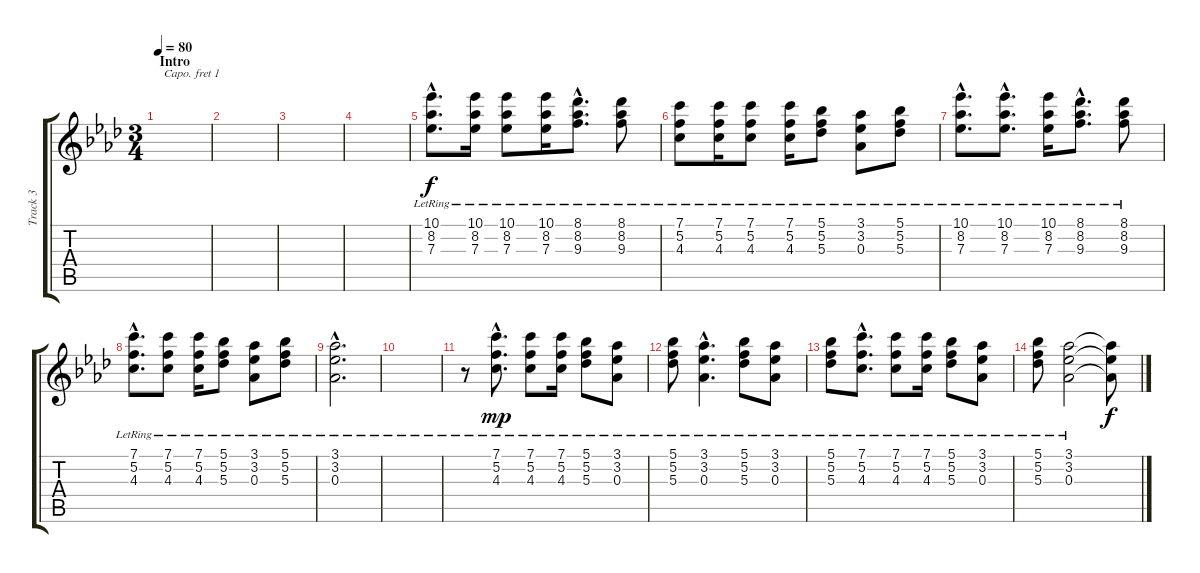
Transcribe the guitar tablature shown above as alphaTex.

\track ("Track 3" "Track 3") {instrument acousticguitarsteel}
\staff {score tabs}
\capo 1
\tuning (E4 B3 G3 D3 A2 E2) {hide}
\ts (3 4)
\section ("" "Intro")
\tempo 80
\clef g2
\ks ab
|
|
|
|
(10.1{hac lr} 8.2{hac lr} 7.3{hac lr}).8{d} (10.1{lr} 8.2{lr} 7.3{lr}).16 (10.1{lr} 8.2{lr} 7.3{lr}).8 (10.1{lr} 8.2{lr} 7.3{lr}).16 (8.1{hac lr} 8.2{hac lr} 9.3{hac lr}).8{d} (8.1{lr} 8.2{lr} 9.3{lr}).8 |
(7.1{lr} 5.2{lr} 4.3{lr}).8 (7.1{lr} 5.2{lr} 4.3{lr}).16 (7.1{lr} 5.2{lr} 4.3{lr}).8 (7.1{lr} 5.2{lr} 4.3{lr}).16 (5.1{lr} 5.2{lr} 5.3{lr}).8 (3.1{lr} 3.2{lr} 0.3{lr}).8 (5.1{lr} 5.2{lr} 5.3{lr}).8 |
(10.1{hac lr} 8.2{hac lr} 7.3{hac lr}).8{d} (10.1{hac lr} 8.2{hac lr} 7.3{hac lr}).8{d} (10.1{lr} 8.2{lr} 7.3{lr}).16 (8.1{hac lr} 8.2{hac lr} 9.3{hac lr}).8{d} (8.1{lr} 8.2{lr} 9.3{lr}).8 |
(7.1{hac lr} 5.2{hac lr} 4.3{hac lr}).8{d} (7.1{lr} 5.2{lr} 4.3{lr}).8 (7.1{lr} 5.2{lr} 4.3{lr}).16 (5.1{lr} 5.2{lr} 5.3{lr}).8 (3.1{lr} 3.2{lr} 0.3{lr}).8 (5.1{lr} 5.2{lr} 5.3{lr}).8 |
(3.1{hac lr} 3.2{hac lr} 0.3{hac lr}).2{d} |
|
r.8 (7.1{hac lr} 5.2{hac lr} 4.3{hac lr}).8{d dy mp} (7.1{lr} 5.2{lr} 4.3{lr}).8 (7.1{lr} 5.2{lr} 4.3{lr}).16 (5.1{lr} 5.2{lr} 5.3{lr}).8 (3.1{lr} 3.2{lr} 0.3{lr}).8 |
(5.1{lr} 5.2{lr} 5.3{lr}).8 (3.1{hac lr} 3.2{hac lr} 0.3{hac lr}).4{d} (5.1{lr} 5.2{lr} 5.3{lr}).8 (3.1{lr} 3.2{lr} 0.3{lr}).8 |
(5.1{lr} 5.2{lr} 5.3{lr}).8 (7.1{hac lr} 5.2{hac lr} 4.3{hac lr}).8{d} (7.1{lr} 5.2{lr} 4.3{lr}).8 (7.1{lr} 5.2{lr} 4.3{lr}).16 (5.1{lr} 5.2{lr} 5.3{lr}).8 (3.1{lr} 3.2{lr} 0.3{lr}).8 |
(5.1{lr} 5.2{lr} 5.3{lr}).8 (3.1{lr} 3.2{lr} 0.3{lr}).2 (3.1{t} 3.2{t} 0.3{t}).8{dy f}
